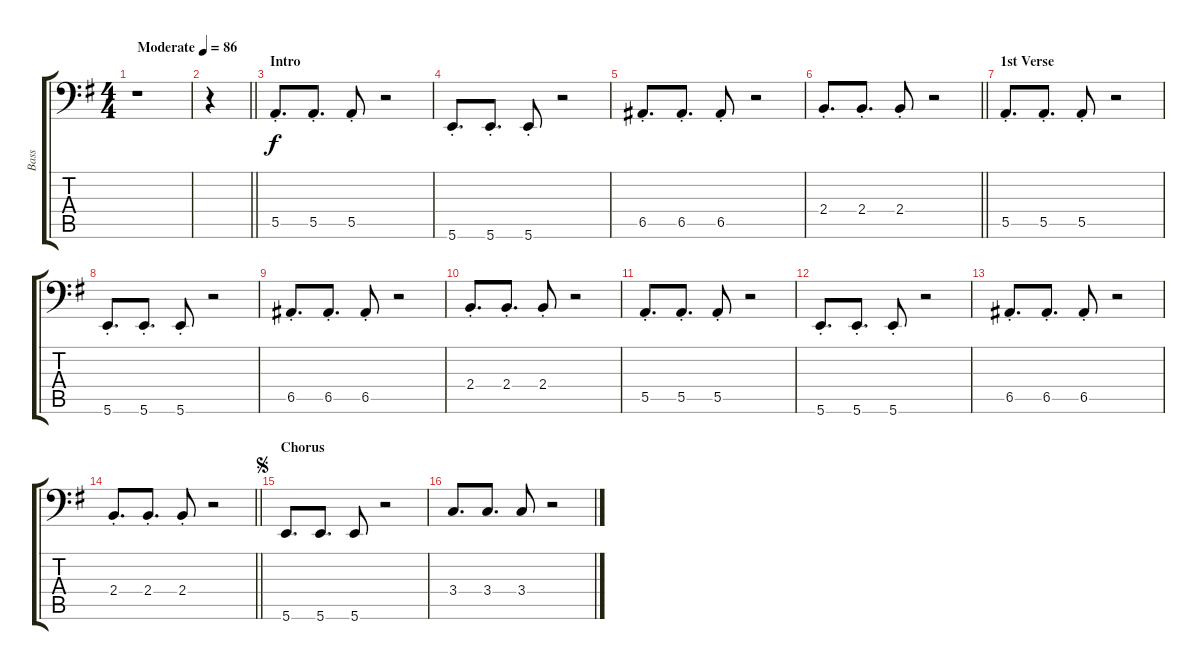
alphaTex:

\track ("Bass" "Bass") {instrument electricbassfinger}
\staff {score tabs}
\tuning (C3 G2 D2 A1 E1 B0) {hide}
\ts (4 4)
\tempo (86 "Moderate")
\clef f4
\ks g
r.1{dy f instrument electricbassfinger} |
\barLineRight lightlight
r.4 |
\section ("" "Intro")
5.5{st}.8{d} 5.5{st}.8{d} 5.5{st}.8 r.2 |
5.6{st}.8{d} 5.6{st}.8{d} 5.6{st}.8 r.2 |
6.5{st}.8{d} 6.5{st}.8{d} 6.5{st}.8 r.2 |
\barLineRight lightlight
2.4{st}.8{d} 2.4{st}.8{d} 2.4{st}.8 r.2 |
\section ("" "1st Verse")
5.5{st}.8{d} 5.5{st}.8{d} 5.5{st}.8 r.2 |
5.6{st}.8{d} 5.6{st}.8{d} 5.6{st}.8 r.2 |
6.5{st}.8{d} 6.5{st}.8{d} 6.5{st}.8 r.2 |
2.4{st}.8{d} 2.4{st}.8{d} 2.4{st}.8 r.2 |
5.5{st}.8{d} 5.5{st}.8{d} 5.5{st}.8 r.2 |
5.6{st}.8{d} 5.6{st}.8{d} 5.6{st}.8 r.2 |
6.5{st}.8{d} 6.5{st}.8{d} 6.5{st}.8 r.2 |
\barLineRight lightlight
2.4{st}.8{d} 2.4{st}.8{d} 2.4{st}.8 r.2 |
\section ("" "Chorus")
\jump segno
5.6.8{d} 5.6.8{d} 5.6.8 r.2 |
3.4.8{d} 3.4.8{d} 3.4.8 r.2
